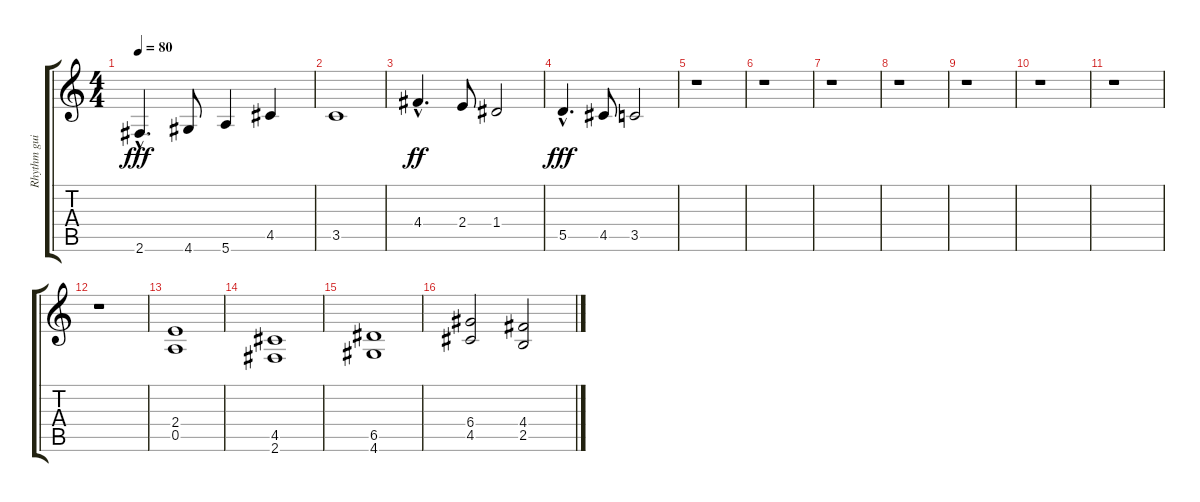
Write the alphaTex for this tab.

\track ("Rhythm guitar" "Rhythm gui") {instrument overdrivenguitar}
\staff {score tabs}
\tuning (E4 B3 G3 D3 A2 E2) {hide}
\ts (4 4)
\tempo 80
\clef g2
\ks c
2.6{hac}.4{d dy fff} 4.6.8 5.6.4 4.5.4 |
3.5.1 |
4.4{hac}.4{d dy ff} 2.4.8 1.4.2 |
5.5{hac}.4{d dy fff} 4.5.8 3.5.2 |
r.1 |
r.1 |
r.1 |
r.1 |
r.1 |
r.1 |
r.1 |
r.1 |
(2.4 0.5).1 |
(4.5 2.6).1 |
(6.5 4.6).1 |
(6.4 4.5).2 (4.4 2.5).2
